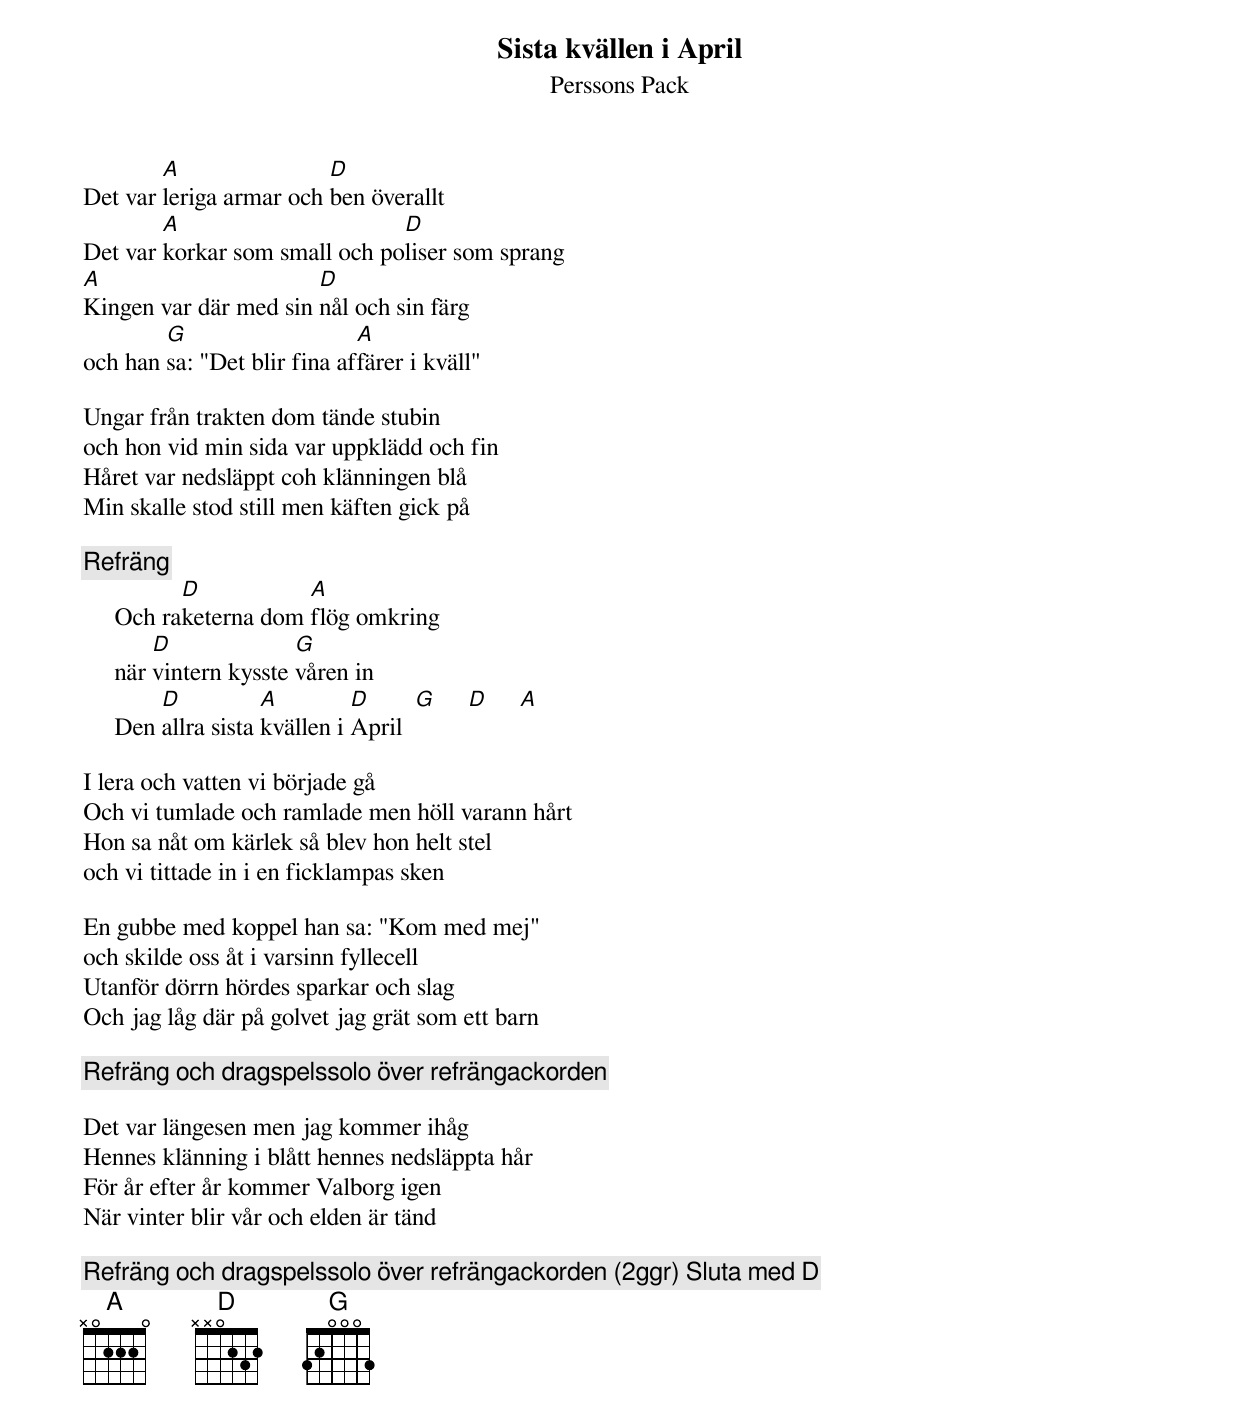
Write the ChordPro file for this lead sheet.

{t:Sista kvällen i April}
{st:Perssons Pack}
Det var [A]leriga armar och [D]ben överallt
Det var [A]korkar som small och po[D]liser som sprang
[A]Kingen var där med sin [D]nål och sin färg
och han [G]sa: "Det blir fina af[A]färer i kväll"

Ungar från trakten dom tände stubin
och hon vid min sida var uppklädd och fin
Håret var nedsläppt coh klänningen blå
Min skalle stod still men käften gick på

{c:Refräng}
     Och ra[D]keterna dom [A]flög omkring
     när [D]vintern kysste [G]våren in
     Den [D]allra sista [A]kvällen i [D]April  [G]     [D]     [A]

I lera och vatten vi började gå
Och vi tumlade och ramlade men höll varann hårt
Hon sa nåt om kärlek så blev hon helt stel
och vi tittade in i en ficklampas sken

En gubbe med koppel han sa: "Kom med mej"
och skilde oss åt i varsinn fyllecell
Utanför dörrn hördes sparkar och slag
Och jag låg där på golvet jag grät som ett barn

{c:Refräng och dragspelssolo över refrängackorden}

Det var längesen men jag kommer ihåg
Hennes klänning i blått hennes nedsläppta hår
För år efter år kommer Valborg igen
När vinter blir vår och elden är tänd

{c:Refräng och dragspelssolo över refrängackorden (2ggr) Sluta med D}
